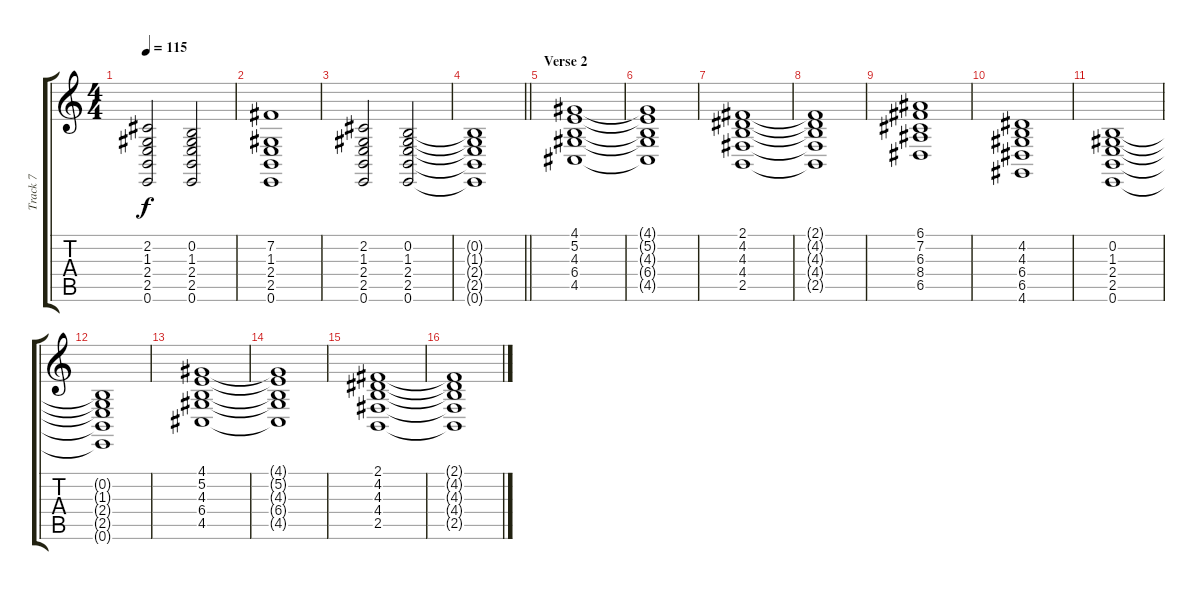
\track ("Track 7" "Track 7") {instrument acousticgrandpiano}
\staff {score tabs}
\tuning (E4 B3 G3 D3 A2 E2) {hide}
\ts (4 4)
\tempo 115
\clef g2
\ks c
(2.2 1.3 2.4 2.5 0.6).2{dy f} (0.2 1.3 2.4 2.5 0.6).2 |
(7.2 1.3 2.4 2.5 0.6).1 |
(2.2 1.3 2.4 2.5 0.6).2 (0.2 1.3 2.4 2.5 0.6).2 |
\barLineRight lightlight
(0.2{t} 1.3{t} 2.4{t} 2.5{t} 0.6{t}).1 |
\section ("" "Verse 2")
(4.1 5.2 4.3 6.4 4.5).1 |
(4.1{t} 5.2{t} 4.3{t} 6.4{t} 4.5{t}).1 |
(2.1 4.2 4.3 4.4 2.5).1 |
(2.1{t} 4.2{t} 4.3{t} 4.4{t} 2.5{t}).1 |
(6.1 7.2 6.3 8.4 6.5).1 |
(4.2 4.3 6.4 6.5 4.6).1 |
(0.2 1.3 2.4 2.5 0.6).1 |
(0.2{t} 1.3{t} 2.4{t} 2.5{t} 0.6{t}).1 |
(4.1 5.2 4.3 6.4 4.5).1 |
(4.1{t} 5.2{t} 4.3{t} 6.4{t} 4.5{t}).1 |
(2.1 4.2 4.3 4.4 2.5).1 |
(2.1{t} 4.2{t} 4.3{t} 4.4{t} 2.5{t}).1
